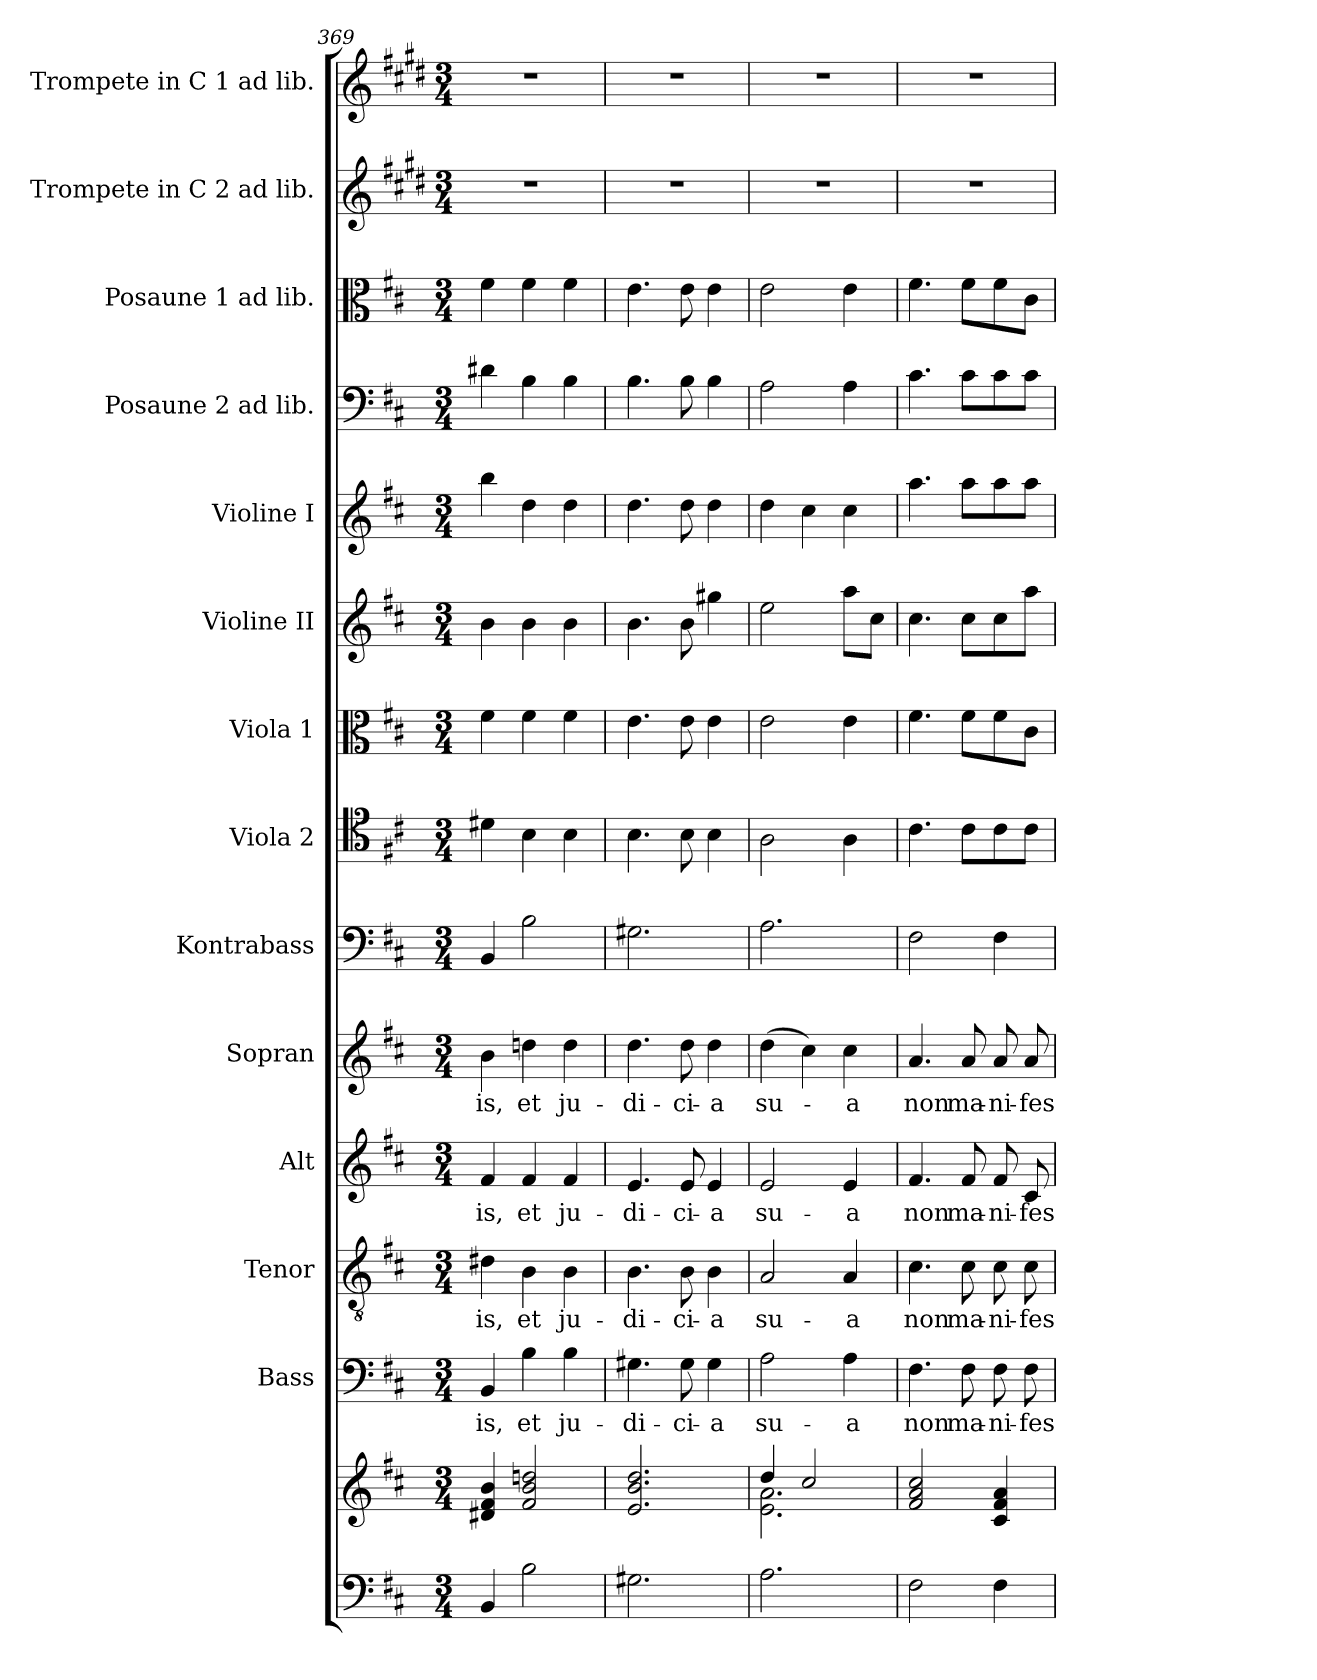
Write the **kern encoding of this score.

**kern	**kern	**kern	**text	**kern	**text	**kern	**text	**kern	**text	**kern	**kern	**kern	**kern	**kern	**kern	**kern	**kern	**kern
*part14	*part14	*part13	*part13	*part12	*part12	*part11	*part11	*part10	*part10	*part9	*part8	*part7	*part6	*part5	*part4	*part3	*part2	*part1
*staff15	*staff14	*staff13	*staff13	*staff12	*staff12	*staff11	*staff11	*staff10	*staff10	*staff9	*staff8	*staff7	*staff6	*staff5	*staff4	*staff3	*staff2	*staff1
*	*	*I"Bass	*	*I"Tenor	*	*I"Alt	*	*I"Sopran	*	*I"Kontrabass	*I"Viola 2	*I"Viola 1	*I"Violine II	*I"Violine I	*I"Posaune 2 ad lib.	*I"Posaune 1 ad lib.	*I"Trompete in C 2 ad lib.	*I"Trompete in C 1 ad lib.
*	*	*I'B.	*	*I'T.	*	*I'A.	*	*I'S.	*	*I'Kb.	*I'Vla. 2	*I'Vla. 1	*I'Vl. II	*I'Vl. I	*I'Pos. 2	*I'Pos. 1	*I'Trp. C 2	*I'Trp. C 1
*clefF4	*clefG2	*clefF4	*	*clefGv2	*	*clefG2	*	*clefG2	*	*clefF4	*clefC4	*clefC3	*clefG2	*clefG2	*clefF4	*clefC3	*clefG2	*clefG2
*	*	*	*	*	*	*	*	*	*	*ITrd7c12	*	*	*	*	*	*	*ITrd1c2	*ITrd1c2
*k[f#c#]	*k[f#c#]	*k[f#c#]	*	*k[f#c#]	*	*k[f#c#]	*	*k[f#c#]	*	*k[f#c#]	*k[f#c#]	*k[f#c#]	*k[f#c#]	*k[f#c#]	*k[f#c#]	*k[f#c#]	*k[f#c#]	*k[f#c#]
*D:	*D:	*D:	*	*D:	*	*D:	*	*D:	*	*D:	*D:	*D:	*D:	*D:	*D:	*D:	*D:	*D:
*M3/4	*M3/4	*M3/4	*	*M3/4	*	*M3/4	*	*M3/4	*	*M3/4	*M3/4	*M3/4	*M3/4	*M3/4	*M3/4	*M3/4	*M3/4	*M3/4
=369	=369	=369	=369	=369	=369	=369	=369	=369	=369	=369	=369	=369	=369	=369	=369	=369	=369	=369
!	!	!	!LO:LY:b	!	!LO:LY:b	!	!LO:LY:b	!	!LO:LY:b	!	!	!	!	!	!	!	!	!
4BB/	4d#X/ 4f#/ 4b/	4BB/	-is,	4d#X\	-is,	4f#/	-is,	4b\	-is,	4BBB/	4d#X\	4f#\	4b\	4bb\	4d#X\	4f#\	2.r	2.r
!	!	!	!LO:LY:b	!	!LO:LY:b	!	!LO:LY:b	!	!LO:LY:b	!	!	!	!	!	!	!	!	!
2B\	2f#/ 2b/ 2ddn/	4B\	et	4B\	et	4f#/	et	4ddn\	et	2BB\	4B\	4f#\	4b\	4dd\	4B\	4f#\	.	.
!	!	!	!LO:LY:b	!	!LO:LY:b	!	!LO:LY:b	!	!LO:LY:b	!	!	!	!	!	!	!	!	!
.	.	4B\	ju-	4B\	ju-	4f#/	ju-	4dd\	ju-	.	4B\	4f#\	4b\	4dd\	4B\	4f#\	.	.
=370	=370	=370	=370	=370	=370	=370	=370	=370	=370	=370	=370	=370	=370	=370	=370	=370	=370	=370
!	!	!	!LO:LY:b	!	!LO:LY:b	!	!LO:LY:b	!	!LO:LY:b	!	!	!	!	!	!	!	!	!
2.G#X\	2.e/ 2.b/ 2.dd/	4.G#X\	-di-	4.B\	-di-	4.e/	-di-	4.dd\	-di-	2.GG#X\	4.B\	4.e\	4.b\	4.dd\	4.B\	4.e\	2.r	2.r
!	!	!	!LO:LY:b	!	!LO:LY:b	!	!LO:LY:b	!	!LO:LY:b	!	!	!	!	!	!	!	!	!
.	.	8G#\	-ci-	8B\	-ci-	8e/	-ci-	8dd\	-ci-	.	8B\	8e\	8b\	8dd\	8B\	8e\	.	.
!	!	!	!LO:LY:b	!	!LO:LY:b	!	!LO:LY:b	!	!LO:LY:b	!	!	!	!	!	!	!	!	!
.	.	4G#\	-a	4B\	-a	4e/	-a	4dd\	-a	.	4B\	4e\	4gg#X\	4dd\	4B\	4e\	.	.
=371	=371	=371	=371	=371	=371	=371	=371	=371	=371	=371	=371	=371	=371	=371	=371	=371	=371	=371
*	*^	*	*	*	*	*	*	*	*	*	*	*	*	*	*	*	*	*
!	!	!	!	!LO:LY:b	!	!LO:LY:b	!	!LO:LY:b	!	!LO:LY:b	!	!	!	!	!	!	!	!	!
2.A\	4dd/	2.e\ 2.a\	2A\	su-	2A/	su-	2e/	su-	(>4dd\	su-	2.AA\	2A\	2e\	2ee\	4dd\	2A\	2e\	2.r	2.r
.	2cc#/	.	.	.	.	.	.	.	4cc#\)	.	.	.	.	.	4cc#\	.	.	.	.
!	!	!	!	!LO:LY:b	!	!LO:LY:b	!	!LO:LY:b	!	!LO:LY:b	!	!	!	!	!	!	!	!	!
.	.	.	4A\	-a	4A/	-a	4e/	-a	4cc#\	-a	.	4A\	4e\	8aa\L	4cc#\	4A\	4e\	.	.
.	.	.	.	.	.	.	.	.	.	.	.	.	.	8cc#\J	.	.	.	.	.
*	*v	*v	*	*	*	*	*	*	*	*	*	*	*	*	*	*	*	*	*
!!LO:PB:g=z
=372	=372	=372	=372	=372	=372	=372	=372	=372	=372	=372	=372	=372	=372	=372	=372	=372	=372	=372
!	!	!	!LO:LY:b	!	!LO:LY:b	!	!LO:LY:b	!	!LO:LY:b	!	!	!	!	!	!	!	!	!
2F#\	2f#/ 2a/ 2cc#/	4.F#\	non	4.c#\	non	4.f#/	non	4.a/	non	2FF#\	4.c#\	4.f#\	4.cc#\	4.aa\	4.c#\	4.f#\	2.r	2.r
!	!	!	!LO:LY:b	!	!LO:LY:b	!	!LO:LY:b	!	!LO:LY:b	!	!	!	!	!	!	!	!	!
.	.	8F#\	ma-	8c#\	ma-	8f#/	ma-	8a/	ma-	.	8c#\L	8f#\L	8cc#\L	8aa\L	8c#\L	8f#\L	.	.
!	!	!	!LO:LY:b	!	!LO:LY:b	!	!LO:LY:b	!	!LO:LY:b	!	!	!	!	!	!	!	!	!
4F#\	4c#/ 4f#/ 4a/	8F#\	-ni-	8c#\	-ni-	8f#/	-ni-	8a/	-ni-	4FF#\	8c#\	8f#\	8cc#\	8aa\	8c#\	8f#\	.	.
!	!	!	!LO:LY:b	!	!LO:LY:b	!	!LO:LY:b	!	!LO:LY:b	!	!	!	!	!	!	!	!	!
.	.	8F#\	-fes-	8c#\	-fes-	8c#/	-fes-	8a/	-fes-	.	8c#\J	8c#\J	8aa\J	8aa\J	8c#\J	8c#\J	.	.
=	=	=	=	=	=	=	=	=	=	=	=	=	=	=	=	=	=	=
*-	*-	*-	*-	*-	*-	*-	*-	*-	*-	*-	*-	*-	*-	*-	*-	*-	*-	*-
